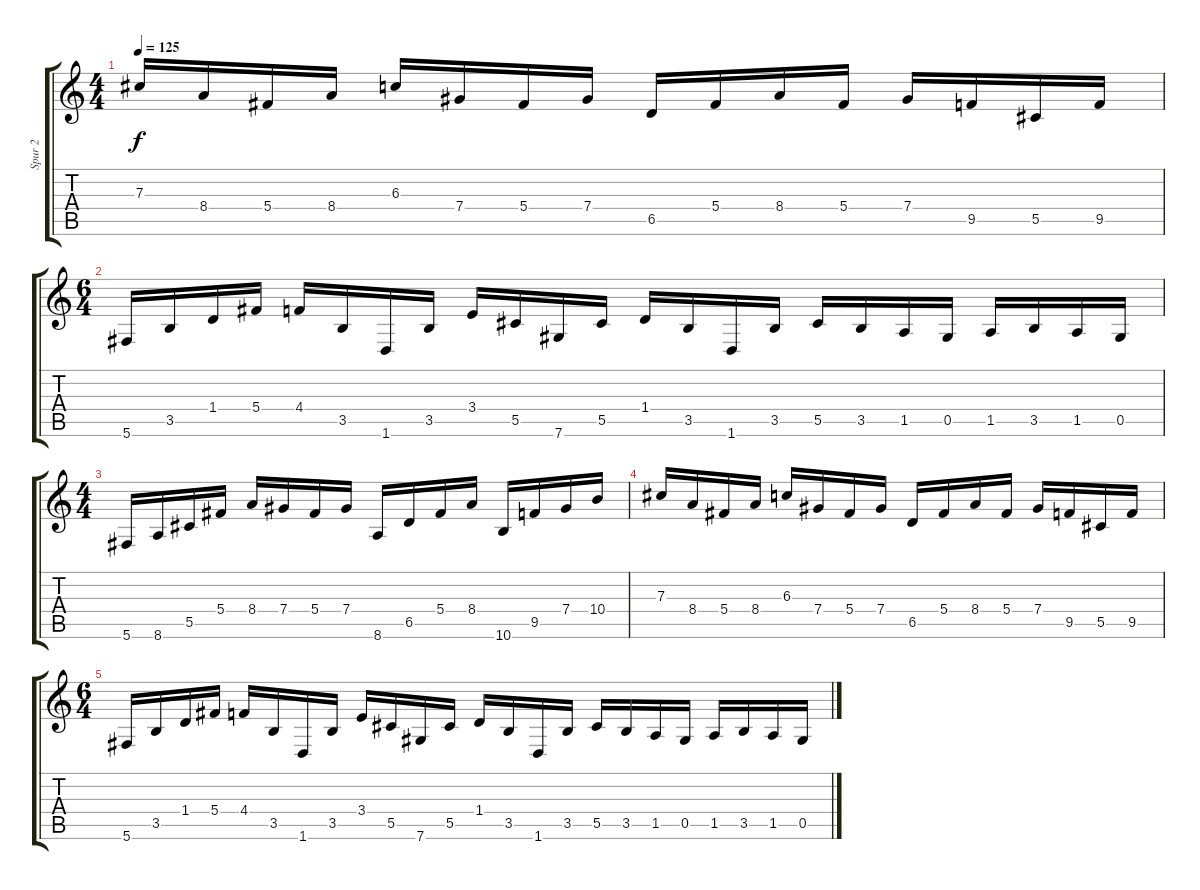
\track ("Spur 2" "Spur 2") {instrument distortionguitar}
\staff {score tabs}
\tuning (Eb4 Bb3 Gb3 Db3 Ab2 Db2) {hide}
\ts (4 4)
\tempo 125
\clef g2
\ks c
7.3.16{dy f} 8.4.16 5.4.16 8.4.16 6.3.16 7.4.16 5.4.16 7.4.16 6.5.16 5.4.16 8.4.16 5.4.16 7.4.16 9.5.16 5.5.16 9.5.16 |
\ts (6 4)
5.6.16 3.5.16 1.4.16 5.4.16 4.4.16 3.5.16 1.6.16 3.5.16 3.4.16 5.5.16 7.6.16 5.5.16 1.4.16 3.5.16 1.6.16 3.5.16 5.5.16 3.5.16 1.5.16 0.5.16 1.5.16 3.5.16 1.5.16 0.5.16 |
\ts (4 4)
5.6.16 8.6.16 5.5.16 5.4.16 8.4.16 7.4.16 5.4.16 7.4.16 8.6.16 6.5.16 5.4.16 8.4.16 10.6.16 9.5.16 7.4.16 10.4.16 |
7.3.16 8.4.16 5.4.16 8.4.16 6.3.16 7.4.16 5.4.16 7.4.16 6.5.16 5.4.16 8.4.16 5.4.16 7.4.16 9.5.16 5.5.16 9.5.16 |
\ts (6 4)
5.6.16 3.5.16 1.4.16 5.4.16 4.4.16 3.5.16 1.6.16 3.5.16 3.4.16 5.5.16 7.6.16 5.5.16 1.4.16 3.5.16 1.6.16 3.5.16 5.5.16 3.5.16 1.5.16 0.5.16 1.5.16 3.5.16 1.5.16 0.5.16
